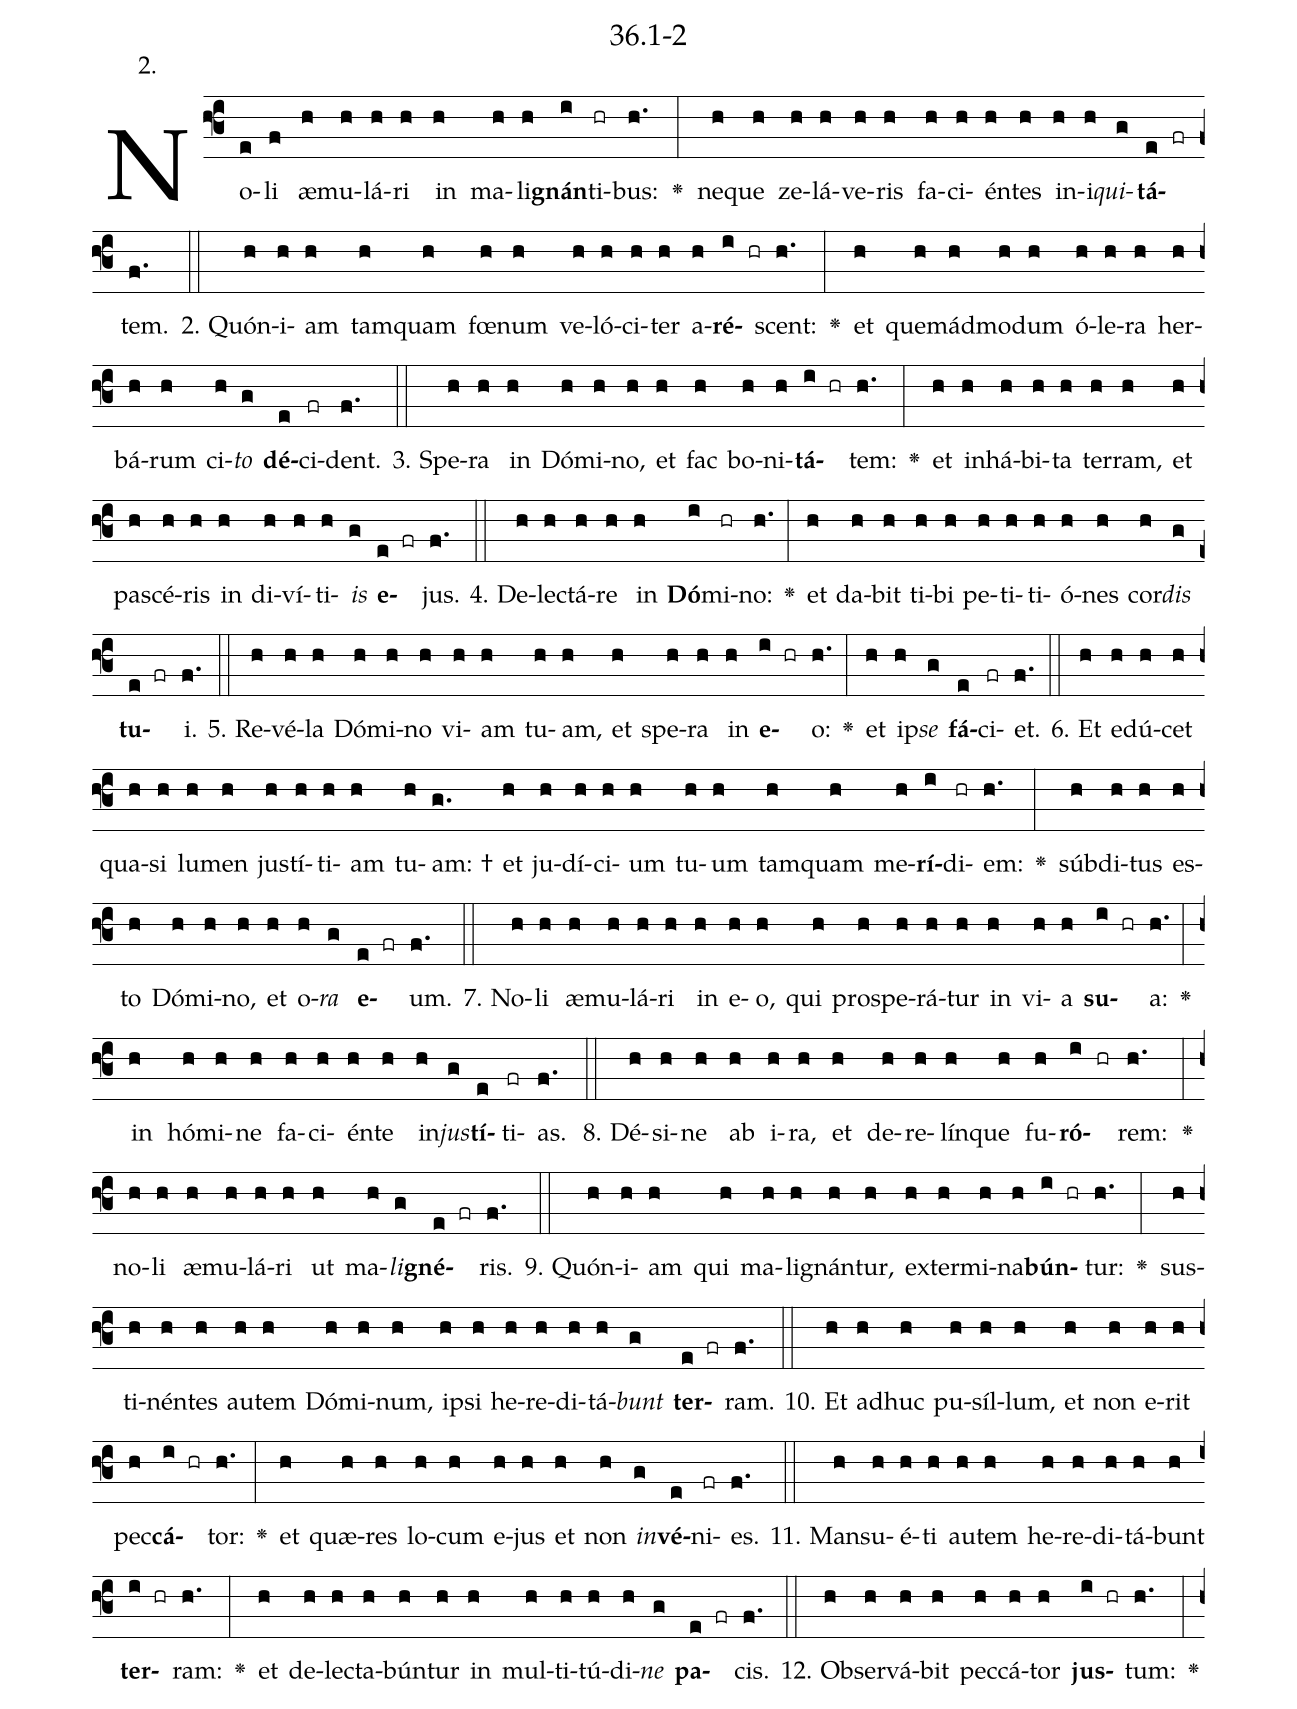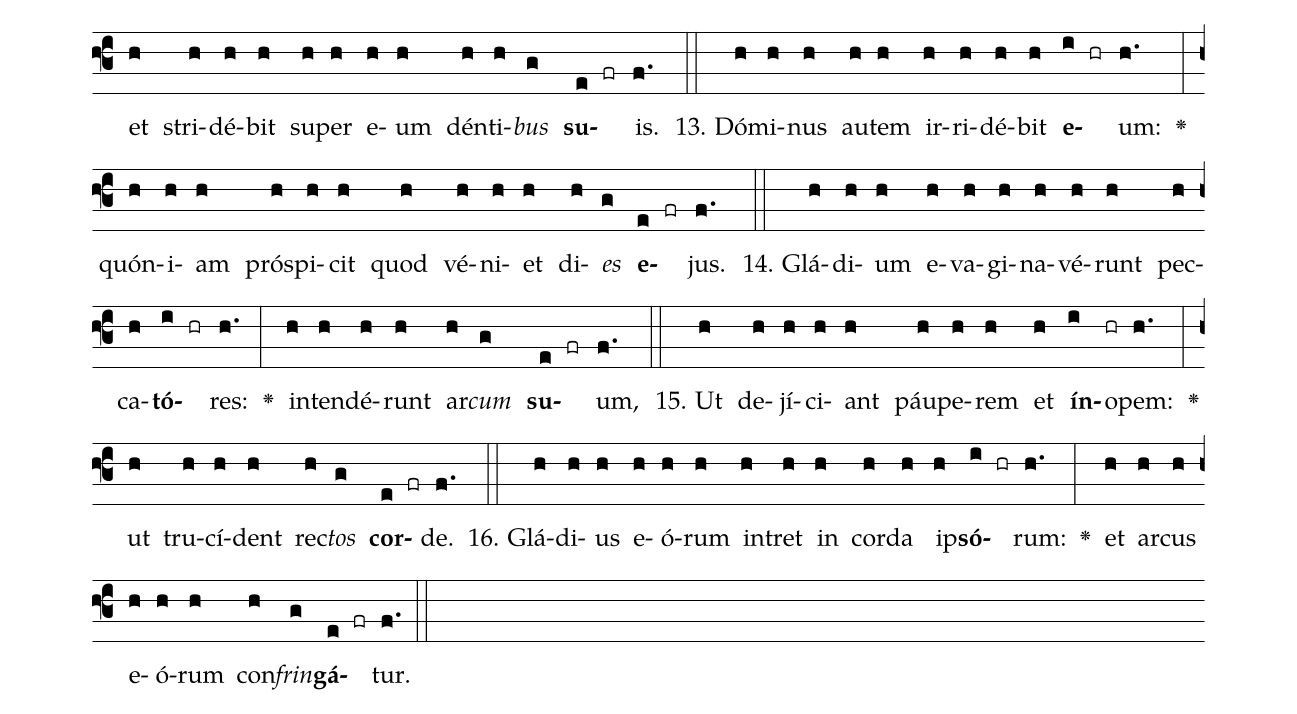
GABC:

name: 36.1-2;
annotation: 2.;
%%
(f3)No(e)li(f) æ(h)mu(h)lá(h)ri(h) in(h) ma(h)li(h)<b>gnán</b>(i)ti(hr)bus:(h.) <v>\greheightstar</v>(:) ne(h)que(h) ze(h)lá(h)ve(h)ris(h) fa(h)ci(h)én(h)tes(h) in(h)i(h)<i>qui</i>(g)<b>tá</b>(e fr)tem.(f.) (::)
2. Quón(h)i(h)am(h) tam(h)quam(h) fœ(h)num(h) ve(h)ló(h)ci(h)ter(h) a(h)<b>ré</b>(i hr)scent:(h.) <v>\greheightstar</v>(:) et(h) quem(h)ád(h)mo(h)dum(h) ó(h)le(h)ra(h) her(h)bá(h)rum(h) ci(h)<i>to</i>(g) <b>dé</b>(e)ci(fr)dent.(f.) (::)
3. Spe(h)ra(h) in(h) Dó(h)mi(h)no,(h) et(h) fac(h) bo(h)ni(h)<b>tá</b>(i hr)tem:(h.) <v>\greheightstar</v>(:) et(h) in(h)há(h)bi(h)ta(h) ter(h)ram,(h) et(h) pa(h)scé(h)ris(h) in(h) di(h)ví(h)ti(h)<i>is</i>(g) <b>e</b>(e fr)jus.(f.) (::)
4. De(h)lec(h)tá(h)re(h) in(h) <b>Dó</b>(i)mi(hr)no:(h.) <v>\greheightstar</v>(:) et(h) da(h)bit(h) ti(h)bi(h) pe(h)ti(h)ti(h)ó(h)nes(h) cor(h)<i>dis</i>(g) <b>tu</b>(e fr)i.(f.) (::)
5. Re(h)vé(h)la(h) Dó(h)mi(h)no(h) vi(h)am(h) tu(h)am,(h) et(h) spe(h)ra(h) in(h) <b>e</b>(i hr)o:(h.) <v>\greheightstar</v>(:) et(h) ip(h)<i>se</i>(g) <b>fá</b>(e)ci(fr)et.(f.) (::)
6. Et(h) e(h)dú(h)cet(h) qua(h)si(h) lu(h)men(h) jus(h)tí(h)ti(h)am(h) tu(h)am: †(g.) et(h) ju(h)dí(h)ci(h)um(h) tu(h)um(h) tam(h)quam(h) me(h)<b>rí</b>(i)di(hr)em:(h.) <v>\greheightstar</v>(:) súb(h)di(h)tus(h) es(h)to(h) Dó(h)mi(h)no,(h) et(h) o(h)<i>ra</i>(g) <b>e</b>(e fr)um.(f.) (::)
7. No(h)li(h) æ(h)mu(h)lá(h)ri(h) in(h) e(h)o,(h) qui(h) pro(h)spe(h)rá(h)tur(h) in(h) vi(h)a(h) <b>su</b>(i hr)a:(h.) <v>\greheightstar</v>(:) in(h) hó(h)mi(h)ne(h) fa(h)ci(h)én(h)te(h) in(h)<i>jus</i>(g)<b>tí</b>(e)ti(fr)as.(f.) (::)
8. Dé(h)si(h)ne(h) ab(h) i(h)ra,(h) et(h) de(h)re(h)lín(h)que(h) fu(h)<b>ró</b>(i hr)rem:(h.) <v>\greheightstar</v>(:) no(h)li(h) æ(h)mu(h)lá(h)ri(h) ut(h) ma(h)<i>li</i>(g)<b>gné</b>(e fr)ris.(f.) (::)
9. Quón(h)i(h)am(h) qui(h) ma(h)li(h)gnán(h)tur,(h) ex(h)ter(h)mi(h)na(h)<b>bún</b>(i hr)tur:(h.) <v>\greheightstar</v>(:) sus(h)ti(h)nén(h)tes(h) au(h)tem(h) Dó(h)mi(h)num,(h) ip(h)si(h) he(h)re(h)di(h)tá(h)<i>bunt</i>(g) <b>ter</b>(e fr)ram.(f.) (::)
10. Et(h) ad(h)huc(h) pu(h)síl(h)lum,(h) et(h) non(h) e(h)rit(h) pec(h)<b>cá</b>(i hr)tor:(h.) <v>\greheightstar</v>(:) et(h) quæ(h)res(h) lo(h)cum(h) e(h)jus(h) et(h) non(h) <i>in</i>(g)<b>vé</b>(e)ni(fr)es.(f.) (::)
11. Man(h)su(h)é(h)ti(h) au(h)tem(h) he(h)re(h)di(h)tá(h)bunt(h) <b>ter</b>(i hr)ram:(h.) <v>\greheightstar</v>(:) et(h) de(h)lec(h)ta(h)bún(h)tur(h) in(h) mul(h)ti(h)tú(h)di(h)<i>ne</i>(g) <b>pa</b>(e fr)cis.(f.) (::)
12. Ob(h)ser(h)vá(h)bit(h) pec(h)cá(h)tor(h) <b>jus</b>(i hr)tum:(h.) <v>\greheightstar</v>(:) et(h) stri(h)dé(h)bit(h) su(h)per(h) e(h)um(h) dén(h)ti(h)<i>bus</i>(g) <b>su</b>(e fr)is.(f.) (::)
13. Dó(h)mi(h)nus(h) au(h)tem(h) ir(h)ri(h)dé(h)bit(h) <b>e</b>(i hr)um:(h.) <v>\greheightstar</v>(:) quón(h)i(h)am(h) pró(h)spi(h)cit(h) quod(h) vé(h)ni(h)et(h) di(h)<i>es</i>(g) <b>e</b>(e fr)jus.(f.) (::)
14. Glá(h)di(h)um(h) e(h)va(h)gi(h)na(h)vé(h)runt(h) pec(h)ca(h)<b>tó</b>(i hr)res:(h.) <v>\greheightstar</v>(:) in(h)ten(h)dé(h)runt(h) ar(h)<i>cum</i>(g) <b>su</b>(e fr)um,(f.) (::)
15. Ut(h) de(h)jí(h)ci(h)ant(h) páu(h)pe(h)rem(h) et(h) <b>ín</b>(i)o(hr)pem:(h.) <v>\greheightstar</v>(:) ut(h) tru(h)cí(h)dent(h) rec(h)<i>tos</i>(g) <b>cor</b>(e fr)de.(f.) (::)
16. Glá(h)di(h)us(h) e(h)ó(h)rum(h) in(h)tret(h) in(h) cor(h)da(h) ip(h)<b>só</b>(i hr)rum:(h.) <v>\greheightstar</v>(:) et(h) ar(h)cus(h) e(h)ó(h)rum(h) con(h)<i>frin</i>(g)<b>gá</b>(e fr)tur.(f.) (::)
